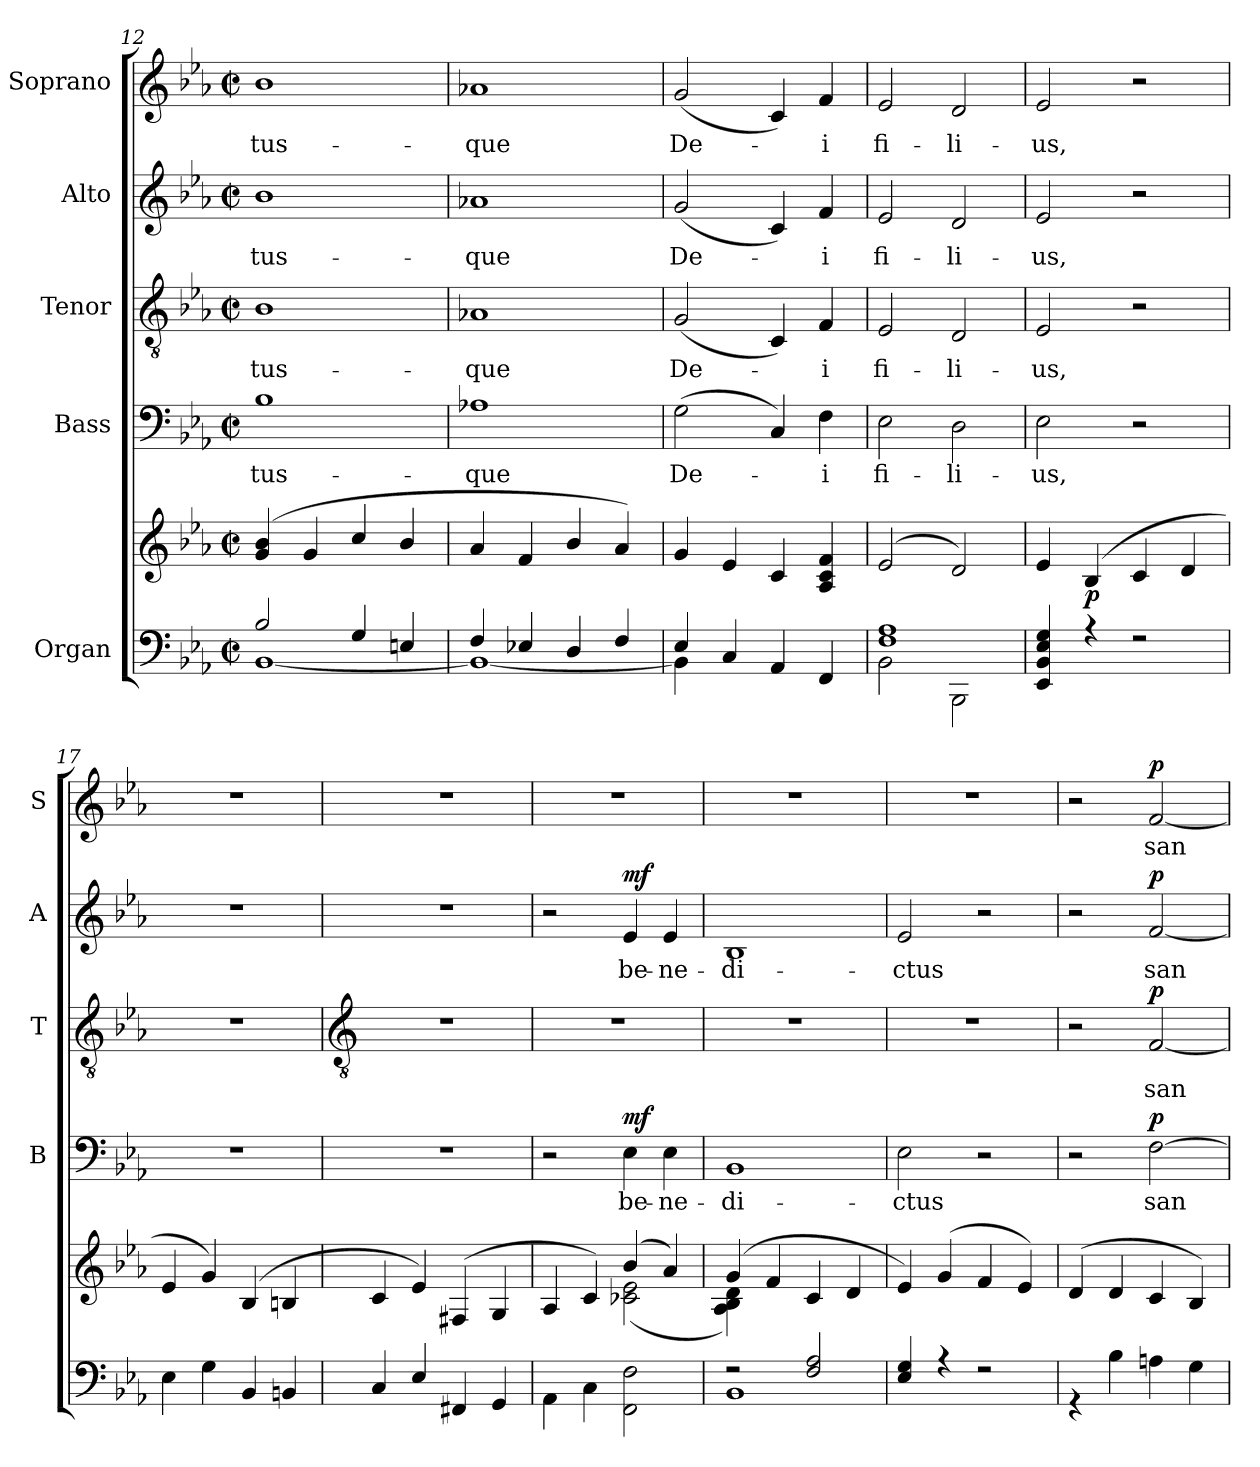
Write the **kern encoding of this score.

**kern	**kern	**dynam	**kern	**text	**dynam	**kern	**text	**dynam	**kern	**text	**dynam	**kern	**text	**dynam
*part5	*part5	*part5	*part4	*part4	*part4	*part3	*part3	*part3	*part2	*part2	*part2	*part1	*part1	*part1
*staff6	*staff5	*staff5/6	*staff4	*staff4	*staff4	*staff3	*staff3	*staff3	*staff2	*staff2	*staff2	*staff1	*staff1	*staff1
*I"Organ	*	*	*I"Bass	*	*	*I"Tenor	*	*	*I"Alto	*	*	*I"Soprano	*	*
*	*	*	*I'B	*	*	*I'T	*	*	*I'A	*	*	*I'S	*	*
*clefF4	*clefG2	*	*clefF4	*	*	*clefGv2	*	*	*clefG2	*	*	*clefG2	*	*
*k[b-e-a-]	*k[b-e-a-]	*	*k[b-e-a-]	*	*	*k[b-e-a-]	*	*	*k[b-e-a-]	*	*	*k[b-e-a-]	*	*
*E-:	*E-:	*	*E-:	*	*	*E-:	*	*	*E-:	*	*	*E-:	*	*
*M2/2	*M2/2	*	*M2/2	*	*	*M2/2	*	*	*M2/2	*	*	*M2/2	*	*
*met(c|)	*met(c|)	*	*met(c|)	*	*	*met(c|)	*	*	*met(c|)	*	*	*met(c|)	*	*
=12	=12	=12	=12	=12	=12	=12	=12	=12	=12	=12	=12	=12	=12	=12
*^	*^	*	*	*	*	*	*	*	*	*	*	*	*	*
!	!	!	!	!	!	!LO:LY:b	!	!	!LO:LY:b	!	!	!LO:LY:b	!	!	!LO:LY:b	!
2B-/	[1BB-	(>4g/ 4b-/	1ryy	.	1B-	-tus-	.	1B-	-tus-	.	1b-	-tus-	.	1b-	-tus-	.
.	.	4g/	.	.	.	.	.	.	.	.	.	.	.	.	.	.
4G/	.	4cc/	.	.	.	.	.	.	.	.	.	.	.	.	.	.
4En/	.	4b-/	.	.	.	.	.	.	.	.	.	.	.	.	.	.
=13	=13	=13	=13	=13	=13	=13	=13	=13	=13	=13	=13	=13	=13	=13	=13	=13
!	!	!	!	!LO:HP:b	!	!LO:LY:b	!	!	!LO:LY:b	!	!	!LO:LY:b	!	!	!LO:LY:b	!
4F/	1BB-_	4a-/	1ryy	>	1A-X	-que	.	1A-X	-que	.	1a-X	-que	.	1a-X	-que	.
4E-X/	.	4f/	.	.	.	.	.	.	.	.	.	.	.	.	.	.
4D/	.	4b-/	.	.	.	.	.	.	.	.	.	.	.	.	.	.
4F/	.	4a-/)	.	.	.	.	.	.	.	.	.	.	.	.	.	.
*v	*v	*	*	*	*	*	*	*	*	*	*	*	*	*	*	*
*	*v	*v	*	*	*	*	*	*	*	*	*	*	*	*	*
.	.	]	.	.	.	.	.	.	.	.	.	.	.	.
=14	=14	=14	=14	=14	=14	=14	=14	=14	=14	=14	=14	=14	=14	=14
*^	*^	*	*	*	*	*	*	*	*	*	*	*	*	*
!	!	!	!	!	!	!LO:LY:b	!	!	!LO:LY:b	!	!	!LO:LY:b	!	!	!LO:LY:b	!
4E-/	4BB-\]	4g/	1ryy	.	(<2G	De-	.	(<2G	De-	.	(<2g	De-	.	(<2g	De-	.
4C/	2.ryy	4e-/	.	.	.	.	.	.	.	.	.	.	.	.	.	.
4AA-/	.	4c/	.	.	4C)	.	.	4C)	.	.	4c)	.	.	4c)	.	.
!	!	!	!	!	!	!LO:LY:b	!	!	!LO:LY:b	!	!	!LO:LY:b	!	!	!LO:LY:b	!
4FF/	.	4A-/ 4c/ 4f/	.	.	4F	i	.	4F	i	.	4f	i	.	4f	i	.
=15	=15	=15	=15	=15	=15	=15	=15	=15	=15	=15	=15	=15	=15	=15	=15	=15
!	!	!	!	!	!	!LO:LY:b	!	!	!LO:LY:b	!	!	!LO:LY:b	!	!	!LO:LY:b	!
1F/ 1A-/	2BB-\	(>2e-/	1ryy	.	2E-	fi-	.	2E-	fi-	.	2e-	fi-	.	2e-	fi-	.
!	!	!	!	!	!	!LO:LY:b	!	!	!LO:LY:b	!	!	!LO:LY:b	!	!	!LO:LY:b	!
.	2BBB-\	2d/)	.	.	2D	-li-	.	2D	-li-	.	2d	-li-	.	2d	-li-	.
=16	=16	=16	=16	=16	=16	=16	=16	=16	=16	=16	=16	=16	=16	=16	=16	=16
!	!	!	!	!	!	!LO:LY:b	!	!	!LO:LY:b	!	!	!LO:LY:b	!	!	!LO:LY:b	!
4EE-/ 4BB-/ 4E-/ 4G/	1ryy	4e-/	1ryy	.	2E-	-us,	.	2E-	-us,	.	2e-	-us,	.	2e-	-us,	.
!	!	!	!	!LO:DY:b	!	!	!	!	!	!	!	!	!	!	!	!
4r	.	(>4B-/	.	p	.	.	.	.	.	.	.	.	.	.	.	.
2r	.	4c/	.	.	2r	.	.	2r	.	.	2r	.	.	2r	.	.
.	.	4d/	.	.	.	.	.	.	.	.	.	.	.	.	.	.
=17	=17	=17	=17	=17	=17	=17	=17	=17	=17	=17	=17	=17	=17	=17	=17	=17
4E-\	1ryy	4e-/	1ryy	.	1r	.	.	1r	.	.	1r	.	.	1r	.	.
4G\	.	4g/)	.	.	.	.	.	.	.	.	.	.	.	.	.	.
4BB-/	.	(<4B-/	.	.	.	.	.	.	.	.	.	.	.	.	.	.
4BBn/	.	4Bn/	.	.	.	.	.	.	.	.	.	.	.	.	.	.
!!LO:LB:g=z
=18	=18	=18	=18	=18	=18	=18	=18	=18	=18	=18	=18	=18	=18	=18	=18	=18
*	*	*	*	*	*	*	*	*clefGv2	*	*	*	*	*	*	*	*
4C/	2ryy	4c	1ryy	.	1r	.	.	1r	.	.	1r	.	.	1r	.	.
4E-/	.	4e-)	.	.	.	.	.	.	.	.	.	.	.	.	.	.
2ryy	4FF#X	(<4F#X	.	.	.	.	.	.	.	.	.	.	.	.	.	.
.	4GG	4G	.	.	.	.	.	.	.	.	.	.	.	.	.	.
=19	=19	=19	=19	=19	=19	=19	=19	=19	=19	=19	=19	=19	=19	=19	=19	=19
1ryy	4AA-	4A-	2ryy	.	2r	.	.	1r	.	.	2r	.	.	1r	.	.
.	4C	4c)	.	.	.	.	.	.	.	.	.	.	.	.	.	.
!	!	!	!	!	!	!LO:LY:b	!LO:DY:b	!	!	!	!	!LO:LY:b	!LO:DY:b	!	!	!
.	2FF 2F	(<4b-/	(<2c-X\ 2e-\	.	4E-	be-	mf	.	.	.	4e-	be-	mf	.	.	.
!	!	!	!	!	!	!LO:LY:b	!	!	!	!	!	!LO:LY:b	!	!	!	!
.	.	4a-)	.	.	4E-	-ne-	.	.	.	.	4e-	-ne-	.	.	.	.
=20	=20	=20	=20	=20	=20	=20	=20	=20	=20	=20	=20	=20	=20	=20	=20	=20
!	!	!	!	!	!	!LO:LY:b	!	!	!	!	!	!LO:LY:b	!	!	!	!
2r	1BB-	(<4g	4A-\ 4B-\ 4d\)	.	1BB-	-di-	.	1r	.	.	1B-	-di-	.	1r	.	.
.	.	4f	2.ryy	.	.	.	.	.	.	.	.	.	.	.	.	.
2F/ 2A-/	.	4c	.	.	.	.	.	.	.	.	.	.	.	.	.	.
.	.	4d	.	.	.	.	.	.	.	.	.	.	.	.	.	.
=21	=21	=21	=21	=21	=21	=21	=21	=21	=21	=21	=21	=21	=21	=21	=21	=21
!	!	!	!	!	!	!LO:LY:b	!	!	!	!	!	!LO:LY:b	!	!	!	!
4E-/ 4G/	1ryy	4e-)	1ryy	.	2E-	-ctus	.	1r	.	.	2e-	-ctus	.	1r	.	.
4r	.	(<4g	.	.	.	.	.	.	.	.	.	.	.	.	.	.
2r	.	4f	.	.	2r	.	.	.	.	.	2r	.	.	.	.	.
.	.	4e-)	.	.	.	.	.	.	.	.	.	.	.	.	.	.
=22	=22	=22	=22	=22	=22	=22	=22	=22	=22	=22	=22	=22	=22	=22	=22	=22
1ryy	4r	(<4d	1ryy	.	2r	.	.	2r	.	.	2r	.	.	2r	.	.
.	4B-	4d	.	.	.	.	.	.	.	.	.	.	.	.	.	.
!	!	!	!	!	!	!LO:LY:b	!LO:DY:b	!	!LO:LY:b	!LO:DY:b	!	!LO:LY:b	!LO:DY:b	!	!LO:LY:b	!LO:DY:b
.	4An	4c	.	.	[2F	san-	p	[2F	san-	p	[2f	san-	p	[2f	san-	p
.	4G	4B-)	.	.	.	.	.	.	.	.	.	.	.	.	.	.
*v	*v	*	*	*	*	*	*	*	*	*	*	*	*	*	*	*
*	*v	*v	*	*	*	*	*	*	*	*	*	*	*	*	*
=	=	=	=	=	=	=	=	=	=	=	=	=	=	=
*-	*-	*-	*-	*-	*-	*-	*-	*-	*-	*-	*-	*-	*-	*-
